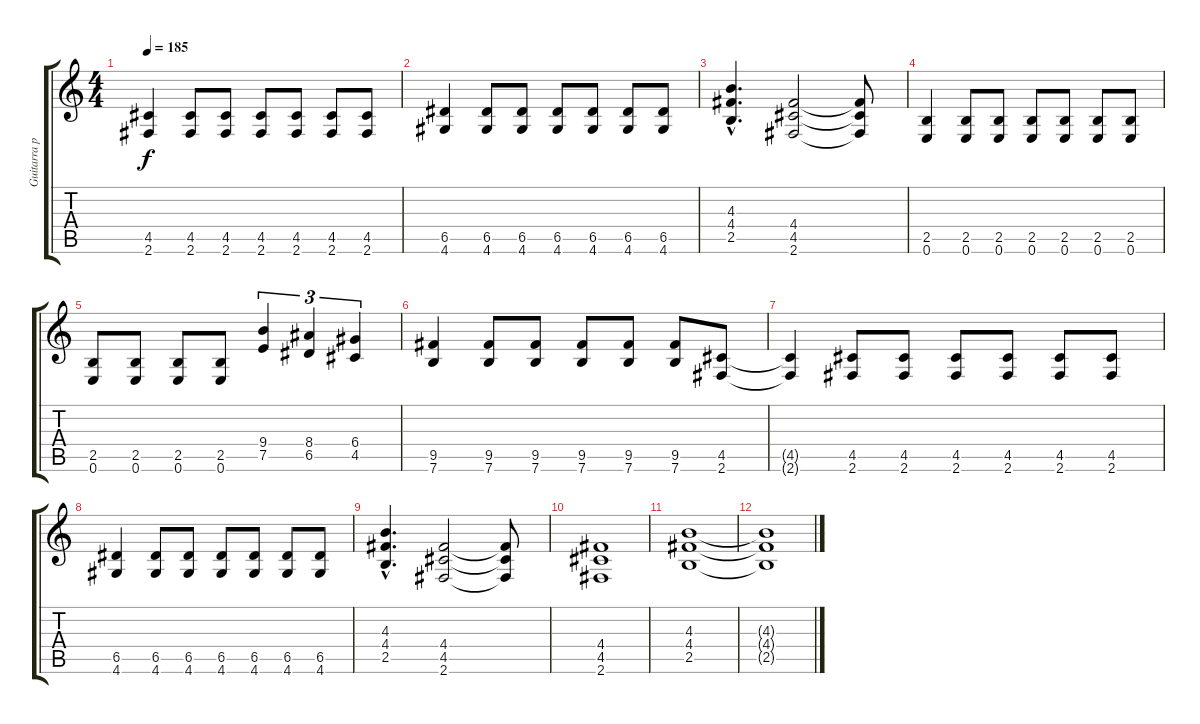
\track ("Guitarra punteos" "Guitarra p") {instrument overdrivenguitar}
\staff {score tabs}
\tuning (E4 B3 G3 D3 A2 E2) {hide}
\ts (4 4)
\tempo 185
\clef g2
\ks c
(4.5{t} 2.6{t}).4{dy f} (4.5 2.6).8 (4.5 2.6).8 (4.5 2.6).8 (4.5 2.6).8 (4.5 2.6).8 (4.5 2.6).8 |
(6.5 4.6).4 (6.5 4.6).8 (6.5 4.6).8 (6.5 4.6).8 (6.5 4.6).8 (6.5 4.6).8 (6.5 4.6).8 |
(4.3{hac} 4.4 2.5{hac}).4{d} (4.4 4.5 2.6).2 (4.4{t} 4.5{t} 2.6{t}).8 |
(2.5 0.6).4 (2.5 0.6).8 (2.5 0.6).8 (2.5 0.6).8 (2.5 0.6).8 (2.5 0.6).8 (2.5 0.6).8 |
(2.5 0.6).8 (2.5 0.6).8 (2.5 0.6).8 (2.5 0.6).8 (9.4 7.5).4{tu (3 2)} (8.4 6.5).4{tu (3 2)} (6.4 4.5).4{tu (3 2)} |
(9.5 7.6).4 (9.5 7.6).8 (9.5 7.6).8 (9.5 7.6).8 (9.5 7.6).8 (9.5 7.6).8 (4.5 2.6).8 |
(4.5{t} 2.6{t}).4 (4.5 2.6).8 (4.5 2.6).8 (4.5 2.6).8 (4.5 2.6).8 (4.5 2.6).8 (4.5 2.6).8 |
(6.5 4.6).4 (6.5 4.6).8 (6.5 4.6).8 (6.5 4.6).8 (6.5 4.6).8 (6.5 4.6).8 (6.5 4.6).8 |
(4.3{hac} 4.4 2.5{hac}).4{d} (4.4 4.5 2.6).2 (4.4{t} 4.5{t} 2.6{t}).8 |
(4.4 4.5 2.6).1 |
(4.3 4.4 2.5).1 |
(4.3{t} 4.4{t} 2.5{t}).1
